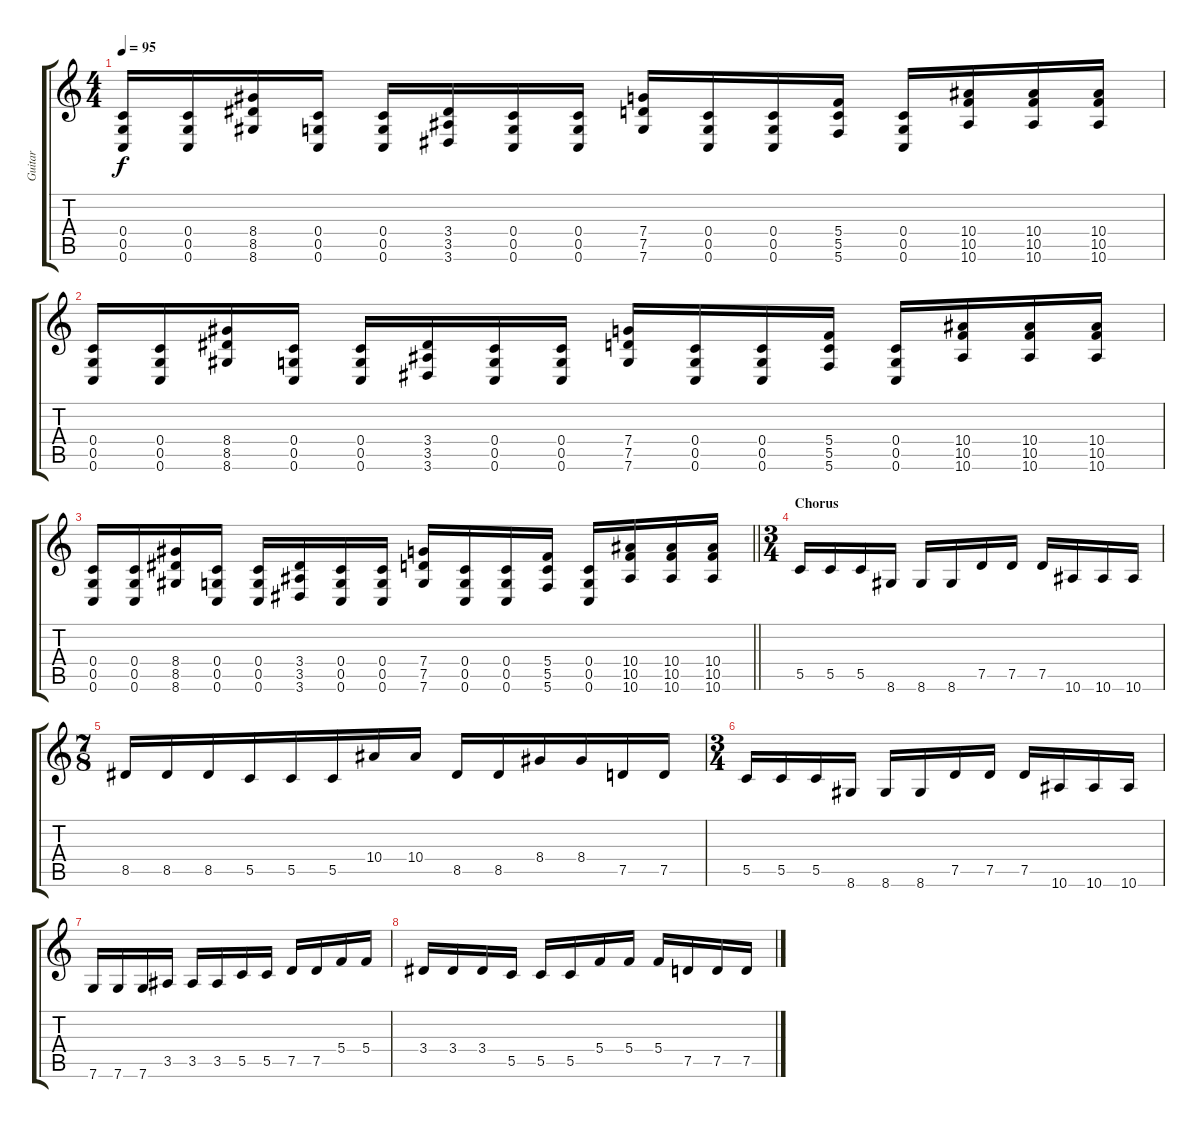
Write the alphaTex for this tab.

\track ("Guitar" "Guitar") {instrument distortionguitar}
\staff {score tabs}
\tuning (D4 A3 F3 C3 G2 C2) {hide}
\ts (4 4)
\tempo 95
\clef g2
\ks c
(0.4 0.5 0.6).16{dy f} (0.4 0.5 0.6).16 (8.4 8.5 8.6).16 (0.4 0.5 0.6).16 (0.4 0.5 0.6).16 (3.4 3.5 3.6).16 (0.4 0.5 0.6).16 (0.4 0.5 0.6).16 (7.4 7.5 7.6).16 (0.4 0.5 0.6).16 (0.4 0.5 0.6).16 (5.4 5.5 5.6).16 (0.4 0.5 0.6).16 (10.4 10.5 10.6).16 (10.4 10.5 10.6).16 (10.4 10.5 10.6).16 |
(0.4 0.5 0.6).16 (0.4 0.5 0.6).16 (8.4 8.5 8.6).16 (0.4 0.5 0.6).16 (0.4 0.5 0.6).16 (3.4 3.5 3.6).16 (0.4 0.5 0.6).16 (0.4 0.5 0.6).16 (7.4 7.5 7.6).16 (0.4 0.5 0.6).16 (0.4 0.5 0.6).16 (5.4 5.5 5.6).16 (0.4 0.5 0.6).16 (10.4 10.5 10.6).16 (10.4 10.5 10.6).16 (10.4 10.5 10.6).16 |
\barLineRight lightlight
(0.4 0.5 0.6).16 (0.4 0.5 0.6).16 (8.4 8.5 8.6).16 (0.4 0.5 0.6).16 (0.4 0.5 0.6).16 (3.4 3.5 3.6).16 (0.4 0.5 0.6).16 (0.4 0.5 0.6).16 (7.4 7.5 7.6).16 (0.4 0.5 0.6).16 (0.4 0.5 0.6).16 (5.4 5.5 5.6).16 (0.4 0.5 0.6).16 (10.4 10.5 10.6).16 (10.4 10.5 10.6).16 (10.4 10.5 10.6).16 |
\ts (3 4)
\section ("" "Chorus")
5.5.16 5.5.16 5.5.16 8.6.16 8.6.16 8.6.16 7.5.16 7.5.16 7.5.16 10.6.16 10.6.16 10.6.16 |
\ts (7 8)
8.5.16 8.5.16 8.5.16 5.5.16 5.5.16 5.5.16 10.4.16 10.4.16 8.5.16 8.5.16 8.4.16 8.4.16 7.5.16 7.5.16 |
\ts (3 4)
5.5.16 5.5.16 5.5.16 8.6.16 8.6.16 8.6.16 7.5.16 7.5.16 7.5.16 10.6.16 10.6.16 10.6.16 |
7.6.16 7.6.16 7.6.16 3.5.16 3.5.16 3.5.16 5.5.16 5.5.16 7.5.16 7.5.16 5.4.16 5.4.16 |
3.4.16 3.4.16 3.4.16 5.5.16 5.5.16 5.5.16 5.4.16 5.4.16 5.4.16 7.5.16 7.5.16 7.5.16
